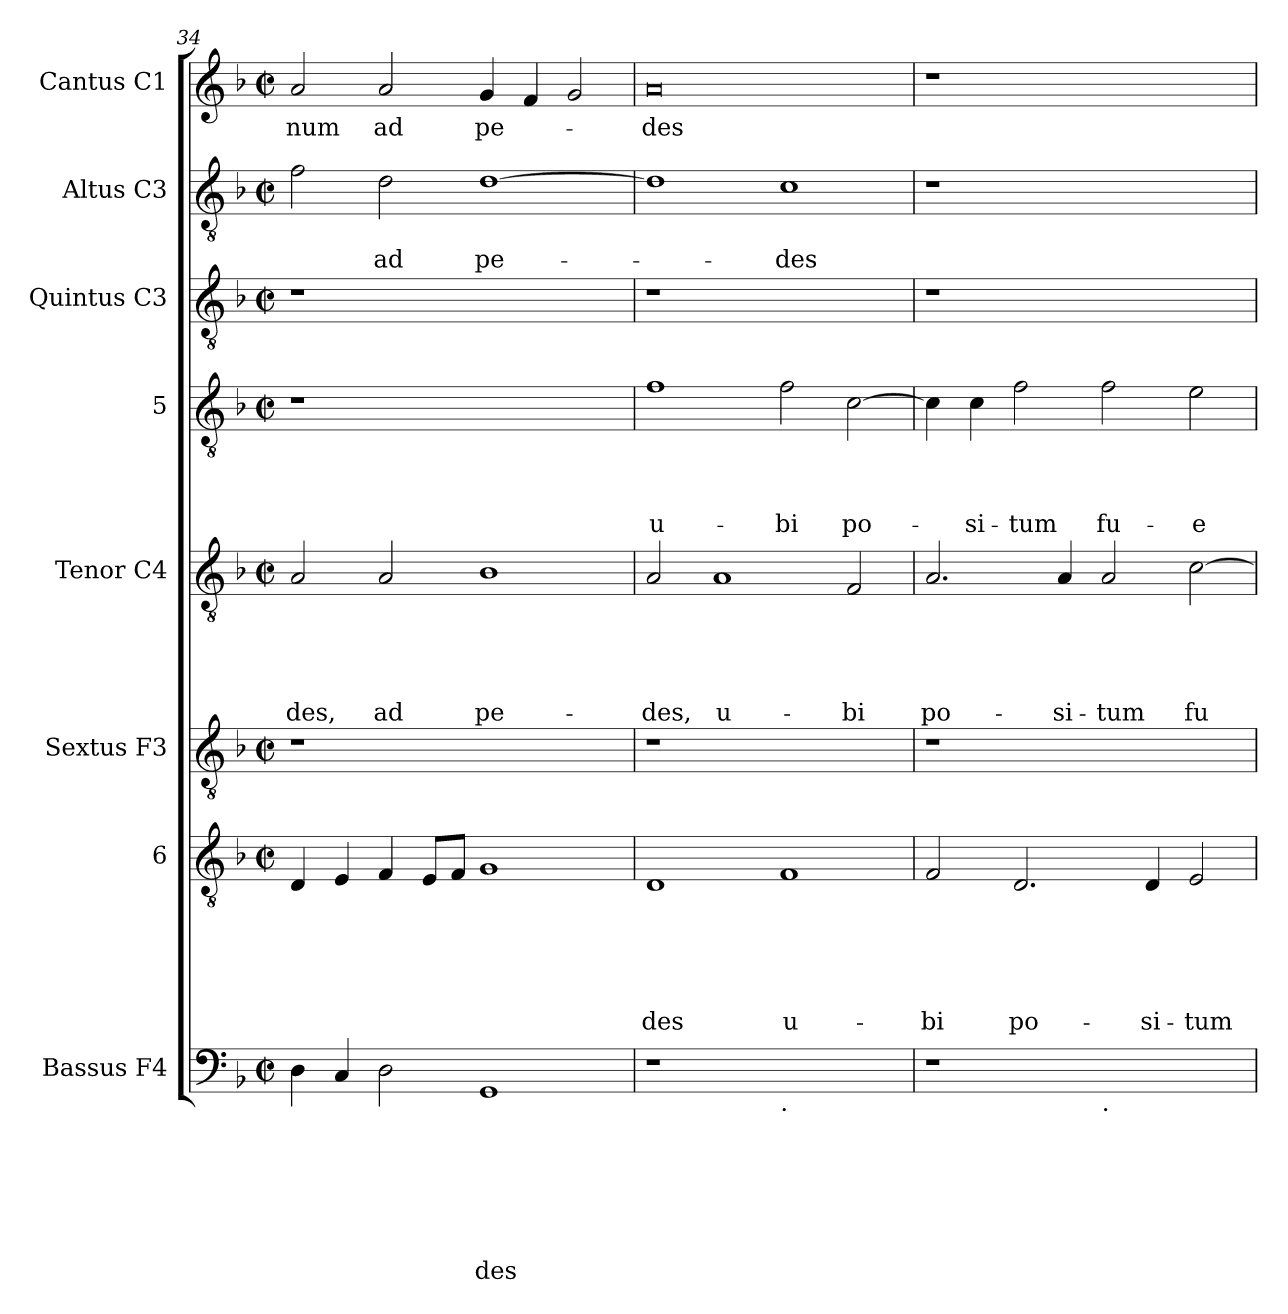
**kern	**text	**text	**text	**text	**text	**text	**text	**kern	**text	**text	**text	**text	**text	**text	**kern	**kern	**text	**text	**text	**text	**text	**kern	**text	**text	**text	**text	**kern	**kern	**text	**text	**kern	**text
*part8	*part8	*part8	*part8	*part8	*part8	*part8	*part8	*part7	*part7	*part7	*part7	*part7	*part7	*part7	*part6	*part5	*part5	*part5	*part5	*part5	*part5	*part4	*part4	*part4	*part4	*part4	*part3	*part2	*part2	*part2	*part1	*part1
*staff8	*staff8	*staff8	*staff8	*staff8	*staff8	*staff8	*staff8	*staff7	*staff7	*staff7	*staff7	*staff7	*staff7	*staff7	*staff6	*staff5	*staff5	*staff5	*staff5	*staff5	*staff5	*staff4	*staff4	*staff4	*staff4	*staff4	*staff3	*staff2	*staff2	*staff2	*staff1	*staff1
*I"Bassus F4	*	*	*	*	*	*	*	*I"6	*	*	*	*	*	*	*I"Sextus F3	*I"Tenor C4	*	*	*	*	*	*I"5	*	*	*	*	*I"Quintus C3	*I"Altus C3	*	*	*I"Cantus C1	*
*I'B	*	*	*	*	*	*	*	*	*	*	*	*	*	*	*	*I'T	*	*	*	*	*	*	*	*	*	*	*	*I'A	*	*	*I'C	*
*clefF4	*	*	*	*	*	*	*	*clefGv2	*	*	*	*	*	*	*clefGv2	*clefGv2	*	*	*	*	*	*clefGv2	*	*	*	*	*clefGv2	*clefGv2	*	*	*clefG2	*
*k[b-]	*	*	*	*	*	*	*	*k[b-]	*	*	*	*	*	*	*k[b-]	*k[b-]	*	*	*	*	*	*k[b-]	*	*	*	*	*k[b-]	*k[b-]	*	*	*k[b-]	*
*F:	*	*	*	*	*	*	*	*F:	*	*	*	*	*	*	*F:	*F:	*	*	*	*	*	*F:	*	*	*	*	*F:	*F:	*	*	*F:	*
*M2/2	*	*	*	*	*	*	*	*M2/2	*	*	*	*	*	*	*M2/2	*M2/2	*	*	*	*	*	*M2/2	*	*	*	*	*M2/2	*M2/2	*	*	*M2/2	*
*met(c|)	*	*	*	*	*	*	*	*met(c|)	*	*	*	*	*	*	*met(c|)	*met(c|)	*	*	*	*	*	*met(c|)	*	*	*	*	*met(c|)	*met(c|)	*	*	*met(c|)	*
=34	=34	=34	=34	=34	=34	=34	=34	=34	=34	=34	=34	=34	=34	=34	=34	=34	=34	=34	=34	=34	=34	=34	=34	=34	=34	=34	=34	=34	=34	=34	=34	=34
!	!	!	!	!	!	!	!	!	!	!	!	!	!	!	!	!	!	!	!	!	!LO:LY:b	!	!	!	!	!	!	!	!	!	!	!LO:LY:b
4D\	.	.	.	.	.	.	.	4D/	.	.	.	.	.	.	1r	2A/	.	.	.	.	-des,	1r	.	.	.	.	1r	2f\	.	.	2a/	-num
4C/	.	.	.	.	.	.	.	4E/	.	.	.	.	.	.	.	.	.	.	.	.	.	.	.	.	.	.	.	.	.	.	.	.
!	!	!	!	!	!	!	!	!	!	!	!	!	!	!	!	!	!	!	!	!	!LO:LY:b	!	!	!	!	!	!	!	!	!LO:LY:b	!	!LO:LY:b
2D\	.	.	.	.	.	.	.	4F/	.	.	.	.	.	.	.	2A/	.	.	.	.	ad	.	.	.	.	.	.	2d\	.	ad	2a/	ad
.	.	.	.	.	.	.	.	8E/L	.	.	.	.	.	.	.	.	.	.	.	.	.	.	.	.	.	.	.	.	.	.	.	.
.	.	.	.	.	.	.	.	8F/J	.	.	.	.	.	.	.	.	.	.	.	.	.	.	.	.	.	.	.	.	.	.	.	.
!	!	!	!	!	!	!	!LO:LY:b	!	!	!	!	!	!	!	!	!	!	!	!	!	!LO:LY:b	!	!	!	!	!	!	!	!	!LO:LY:b	!	!LO:LY:b
1GG	.	.	.	.	.	.	-des	1G	.	.	.	.	.	.	1ryy	1B-	.	.	.	.	pe-	1ryy	.	.	.	.	1ryy	[>1d	.	pe-	4g/	pe-
.	.	.	.	.	.	.	.	.	.	.	.	.	.	.	.	.	.	.	.	.	.	.	.	.	.	.	.	.	.	.	4f/	.
.	.	.	.	.	.	.	.	.	.	.	.	.	.	.	.	.	.	.	.	.	.	.	.	.	.	.	.	.	.	.	2g/	.
!!LO:PB:g=z
=35	=35	=35	=35	=35	=35	=35	=35	=35	=35	=35	=35	=35	=35	=35	=35	=35	=35	=35	=35	=35	=35	=35	=35	=35	=35	=35	=35	=35	=35	=35	=35	=35
!	!	!	!	!	!	!	!	!	!	!	!	!	!	!LO:LY:b	!	!	!	!	!	!	!LO:LY:b	!	!	!	!	!LO:LY:b	!	!	!	!	!	!LO:LY:b
1r	.	.	.	.	.	.	.	1D	.	.	.	.	.	-des	1r	2A/	.	.	.	.	-des,	1f	.	.	.	u-	1r	1d]	.	.	0a	-des
!	!	!	!	!	!	!	!	!	!	!	!	!	!	!	!	!	!	!	!	!	!LO:LY:b	!	!	!	!	!	!	!	!	!	!	!
.	.	.	.	.	.	.	.	.	.	.	.	.	.	.	.	1A	.	.	.	.	u-	.	.	.	.	.	.	.	.	.	.	.
!LO:TX:b:t=.	!	!	!	!	!	!	!	!	!	!	!	!	!	!	!	!	!	!	!	!	!	!	!	!	!	!	!	!	!	!	!	!
!	!	!	!	!	!	!	!	!	!	!	!	!	!	!LO:LY:b	!	!	!	!	!	!	!	!	!	!	!	!LO:LY:b	!	!	!	!LO:LY:b	!	!
1ryy	.	.	.	.	.	.	.	1F	.	.	.	.	.	u-	1ryy	.	.	.	.	.	.	2f\	.	.	.	-bi	1ryy	1c	.	-des	.	.
!	!	!	!	!	!	!	!	!	!	!	!	!	!	!	!	!	!	!	!	!	!LO:LY:b	!	!	!	!	!LO:LY:b	!	!	!	!	!	!
.	.	.	.	.	.	.	.	.	.	.	.	.	.	.	.	2F/	.	.	.	.	-bi	[>2c\	.	.	.	po-	.	.	.	.	.	.
=36	=36	=36	=36	=36	=36	=36	=36	=36	=36	=36	=36	=36	=36	=36	=36	=36	=36	=36	=36	=36	=36	=36	=36	=36	=36	=36	=36	=36	=36	=36	=36	=36
!	!	!	!	!	!	!	!	!	!	!	!	!	!	!LO:LY:b	!	!	!	!	!	!	!LO:LY:b	!	!	!	!	!	!	!	!	!	!	!
1r	.	.	.	.	.	.	.	2F/	.	.	.	.	.	-bi	1r	2.A/	.	.	.	.	po-	4c\]	.	.	.	.	1r	1r	.	.	1r	.
!	!	!	!	!	!	!	!	!	!	!	!	!	!	!	!	!	!	!	!	!	!	!	!	!	!	!LO:LY:b	!	!	!	!	!	!
.	.	.	.	.	.	.	.	.	.	.	.	.	.	.	.	.	.	.	.	.	.	4c\	.	.	.	-si-	.	.	.	.	.	.
!	!	!	!	!	!	!	!	!	!	!	!	!	!	!LO:LY:b	!	!	!	!	!	!	!	!	!	!	!	!LO:LY:b	!	!	!	!	!	!
.	.	.	.	.	.	.	.	2.D/	.	.	.	.	.	po-	.	.	.	.	.	.	.	2f\	.	.	.	-tum	.	.	.	.	.	.
!	!	!	!	!	!	!	!	!	!	!	!	!	!	!	!	!	!	!	!	!	!LO:LY:b	!	!	!	!	!	!	!	!	!	!	!
.	.	.	.	.	.	.	.	.	.	.	.	.	.	.	.	4A/	.	.	.	.	-si-	.	.	.	.	.	.	.	.	.	.	.
!LO:TX:b:t=.	!	!	!	!	!	!	!	!	!	!	!	!	!	!	!	!	!	!	!	!	!	!	!	!	!	!	!	!	!	!	!	!
!	!	!	!	!	!	!	!	!	!	!	!	!	!	!	!	!	!	!	!	!	!LO:LY:b	!	!	!	!	!LO:LY:b	!	!	!	!	!	!
1ryy	.	.	.	.	.	.	.	.	.	.	.	.	.	.	1ryy	2A/	.	.	.	.	-tum	2f\	.	.	.	fu-	1ryy	1ryy	.	.	1ryy	.
!	!	!	!	!	!	!	!	!	!	!	!	!	!	!LO:LY:b	!	!	!	!	!	!	!	!	!	!	!	!	!	!	!	!	!	!
.	.	.	.	.	.	.	.	4D/	.	.	.	.	.	-si-	.	.	.	.	.	.	.	.	.	.	.	.	.	.	.	.	.	.
!	!	!	!	!	!	!	!	!	!	!	!	!	!	!LO:LY:b	!	!	!	!	!	!	!LO:LY:b	!	!	!	!	!LO:LY:b	!	!	!	!	!	!
.	.	.	.	.	.	.	.	2E/	.	.	.	.	.	-tum	.	[>2c\	.	.	.	.	fu-	2e\	.	.	.	-e-	.	.	.	.	.	.
=	=	=	=	=	=	=	=	=	=	=	=	=	=	=	=	=	=	=	=	=	=	=	=	=	=	=	=	=	=	=	=	=
*-	*-	*-	*-	*-	*-	*-	*-	*-	*-	*-	*-	*-	*-	*-	*-	*-	*-	*-	*-	*-	*-	*-	*-	*-	*-	*-	*-	*-	*-	*-	*-	*-
